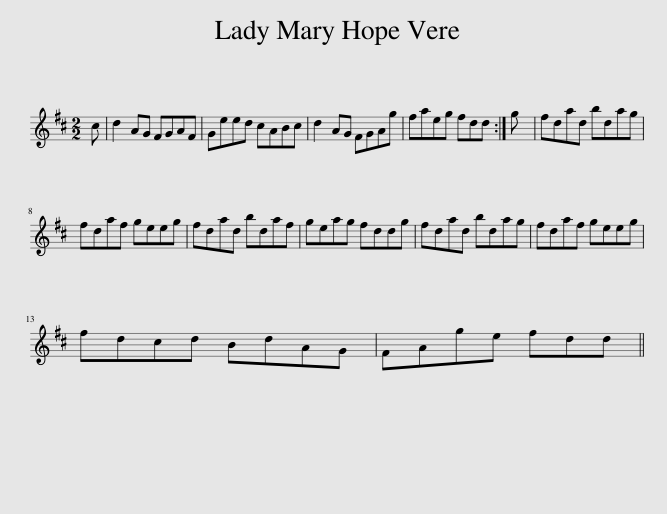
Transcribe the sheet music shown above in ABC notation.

X:1
L:1/8
M:2/2
I:linebreak $
K:D
V:1 treble
V:1
 c | d2 AG FGAF | Geed cABc | d2 AG FGAg | faeg fdd :| %5
 g | fdad bdag |$ fdaf geeg | fdad bdaf | geag fddg | %10
 fdad bdag | fdaf geeg |$ fdcd BdAG | FAge fdd || %14
